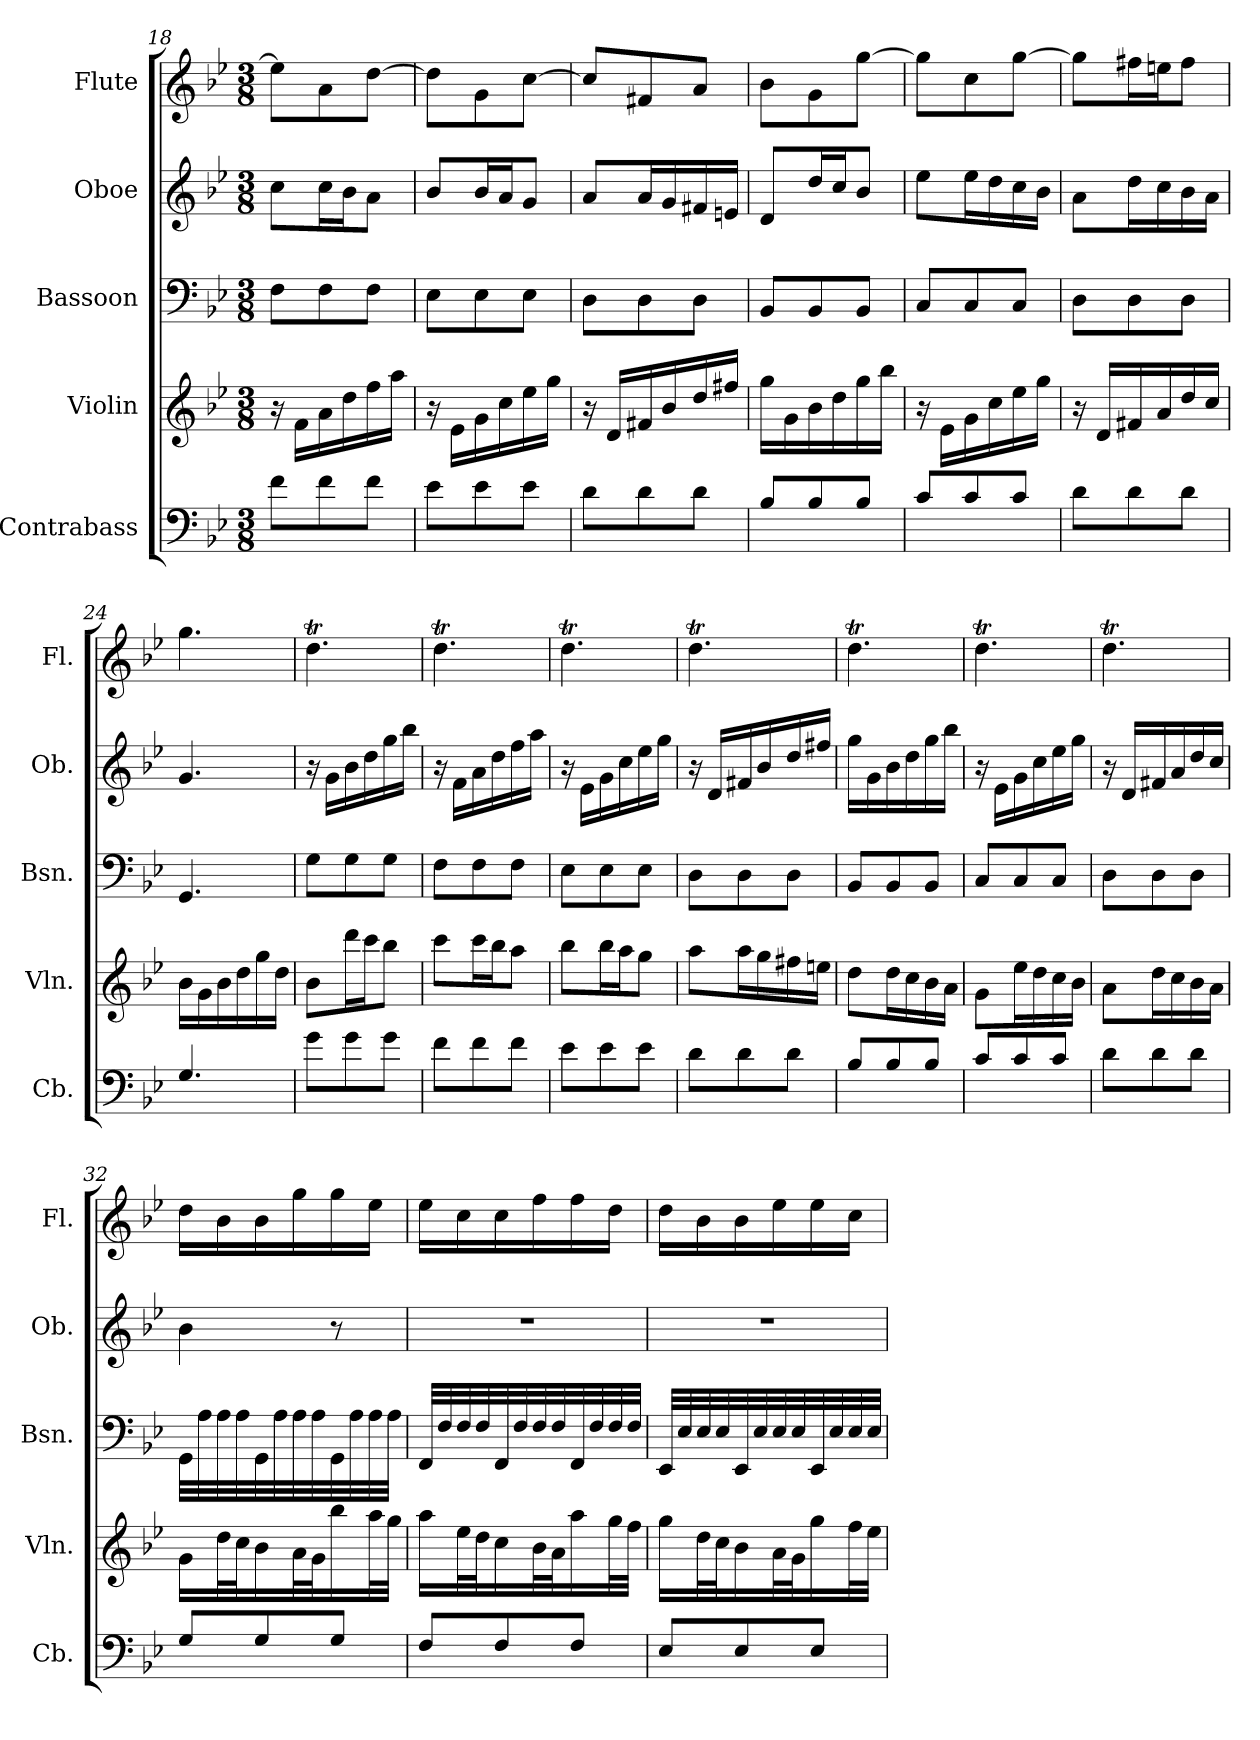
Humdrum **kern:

**kern	**kern	**kern	**kern	**kern
*part5	*part4	*part3	*part2	*part1
*staff5	*staff4	*staff3	*staff2	*staff1
*I"Contrabass	*I"Violin	*I"Bassoon	*I"Oboe	*I"Flute
*I'Cb.	*I'Vln.	*I'Bsn.	*I'Ob.	*I'Fl.
*clefF4	*clefG2	*clefF4	*clefG2	*clefG2
*ITrd7c12	*	*	*	*
*k[b-e-]	*k[b-e-]	*k[b-e-]	*k[b-e-]	*k[b-e-]
*M3/8	*M3/8	*M3/8	*M3/8	*M3/8
=18	=18	=18	=18	=18
8F\L	16r	8F\L	8cc\L	8ee-\L]
.	16f\LL	.	.	.
8F\	16a\	8F\	16cc\L	8a\
.	16dd\	.	16b-\J	.
8F\J	16ff\	8F\J	8a\J	[8dd\J
.	16aa\JJ	.	.	.
!!LO:PB:g=z
=19	=19	=19	=19	=19
8E-\L	16r	8E-\L	8b-/L	8dd\L]
.	16e-\LL	.	.	.
8E-\	16g\	8E-\	16b-/L	8g\
.	16cc\	.	16a/J	.
8E-\J	16ee-\	8E-\J	8g/J	[8cc\J
.	16gg\JJ	.	.	.
=20	=20	=20	=20	=20
8D\L	16r	8D\L	8a/L	8cc/L]
.	16d/LL	.	.	.
8D\	16f#X/	8D\	16a/L	8f#X/
.	16b-/	.	16g/	.
8D\J	16dd/	8D\J	16f#X/	8a/J
.	16ff#X/JJ	.	16en/JJ	.
=21	=21	=21	=21	=21
8BB-/L	16gg\LL	8BB-/L	8d/L	8b-\L
.	16g\	.	.	.
8BB-/	16b-\	8BB-/	16dd/L	8g\
.	16dd\	.	16cc/J	.
8BB-/J	16gg\	8BB-/J	8b-/J	[8gg\J
.	16bb-\JJ	.	.	.
!!LO:PB:g=z
=22	=22	=22	=22	=22
8C/L	16r	8C/L	8ee-\L	8gg\L]
.	16e-\LL	.	.	.
8C/	16g\	8C/	16ee-\L	8cc\
.	16cc\	.	16dd\	.
8C/J	16ee-\	8C/J	16cc\	[8gg\J
.	16gg\JJ	.	16b-\JJ	.
=23	=23	=23	=23	=23
8D\L	16r	8D\L	8a\L	8gg\L]
.	16d/LL	.	.	.
8D\	16f#X/	8D\	16dd\L	16ff#X\L
.	16a/	.	16cc\	16een\J
8D\J	16dd/	8D\J	16b-\	8ff#\J
.	16cc/JJ	.	16a\JJ	.
=24	=24	=24	=24	=24
4.GG/	16b-\LL	4.GG/	4.g/	4.gg\
.	16g\	.	.	.
.	16b-\	.	.	.
.	16dd\	.	.	.
.	16gg\	.	.	.
.	16dd\JJ	.	.	.
=25	=25	=25	=25	=25
8G\L	8b-\L	8G\L	16r	4.ddt\
.	.	.	16g\LL	.
8G\	16ddd\L	8G\	16b-\	.
.	16ccc\J	.	16dd\	.
8G\J	8bb-\J	8G\J	16gg\	.
.	.	.	16bb-\JJ	.
=26	=26	=26	=26	=26
8F\L	8ccc\L	8F\L	16r	4.ddt\
.	.	.	16f\LL	.
8F\	16ccc\L	8F\	16a\	.
.	16bb-\J	.	16dd\	.
8F\J	8aa\J	8F\J	16ff\	.
.	.	.	16aa\JJ	.
=27	=27	=27	=27	=27
8E-\L	8bb-\L	8E-\L	16r	4.ddt\
.	.	.	16e-\LL	.
8E-\	16bb-\L	8E-\	16g\	.
.	16aa\J	.	16cc\	.
8E-\J	8gg\J	8E-\J	16ee-\	.
.	.	.	16gg\JJ	.
!!LO:LB:g=z
=28	=28	=28	=28	=28
8D\L	8aa\L	8D\L	16r	4.ddt\
.	.	.	16d/LL	.
8D\	16aa\L	8D\	16f#X/	.
.	16gg\	.	16b-/	.
8D\J	16ff#X\	8D\J	16dd/	.
.	16een\JJ	.	16ff#X/JJ	.
=29	=29	=29	=29	=29
8BB-/L	8dd\L	8BB-/L	16gg\LL	4.ddt\
.	.	.	16g\	.
8BB-/	16dd\L	8BB-/	16b-\	.
.	16cc\	.	16dd\	.
8BB-/J	16b-\	8BB-/J	16gg\	.
.	16a\JJ	.	16bb-\JJ	.
=30	=30	=30	=30	=30
8C/L	8g\L	8C/L	16r	4.ddt\
.	.	.	16e-\LL	.
8C/	16ee-\L	8C/	16g\	.
.	16dd\	.	16cc\	.
8C/J	16cc\	8C/J	16ee-\	.
.	16b-\JJ	.	16gg\JJ	.
=31	=31	=31	=31	=31
8D\L	8a\L	8D\L	16r	4.ddt\
.	.	.	16d/LL	.
8D\	16dd\L	8D\	16f#X/	.
.	16cc\	.	16a/	.
8D\J	16b-\	8D\J	16dd/	.
.	16a\JJ	.	16cc/JJ	.
!!LO:PB:g=z
=32	=32	=32	=32	=32
8GG/L	16g\LL	32GG\LLL	4b-\	16dd\LL
.	.	32A\	.	.
.	32dd\L	32A\	.	16b-\
.	32cc\J	32A\	.	.
8GG/	16b-\	32GG\	.	16b-\
.	.	32A\	.	.
.	32a\L	32A\	.	16gg\
.	32g\J	32A\	.	.
8GG/J	16bb-\	32GG\	8r	16gg\
.	.	32A\	.	.
.	32aa\L	32A\	.	16ee-\JJ
.	32gg\JJJ	32A\JJJ	.	.
=33	=33	=33	=33	=33
8FF/L	16aa\LL	32FF/LLL	4.r	16ee-\LL
.	.	32F/	.	.
.	32ee-\L	32F/	.	16cc\
.	32dd\J	32F/	.	.
8FF/	16cc\	32FF/	.	16cc\
.	.	32F/	.	.
.	32b-\L	32F/	.	16ff\
.	32a\J	32F/	.	.
8FF/J	16aa\	32FF/	.	16ff\
.	.	32F/	.	.
.	32gg\L	32F/	.	16dd\JJ
.	32ff\JJJ	32F/JJJ	.	.
=34	=34	=34	=34	=34
8EE-/L	16gg\LL	32EE-/LLL	4.r	16dd\LL
.	.	32E-/	.	.
.	32dd\L	32E-/	.	16b-\
.	32cc\J	32E-/	.	.
8EE-/	16b-\	32EE-/	.	16b-\
.	.	32E-/	.	.
.	32a\L	32E-/	.	16ee-\
.	32g\J	32E-/	.	.
8EE-/J	16gg\	32EE-/	.	16ee-\
.	.	32E-/	.	.
.	32ff\L	32E-/	.	16cc\JJ
.	32ee-\JJJ	32E-/JJJ	.	.
=	=	=	=	=
*-	*-	*-	*-	*-
